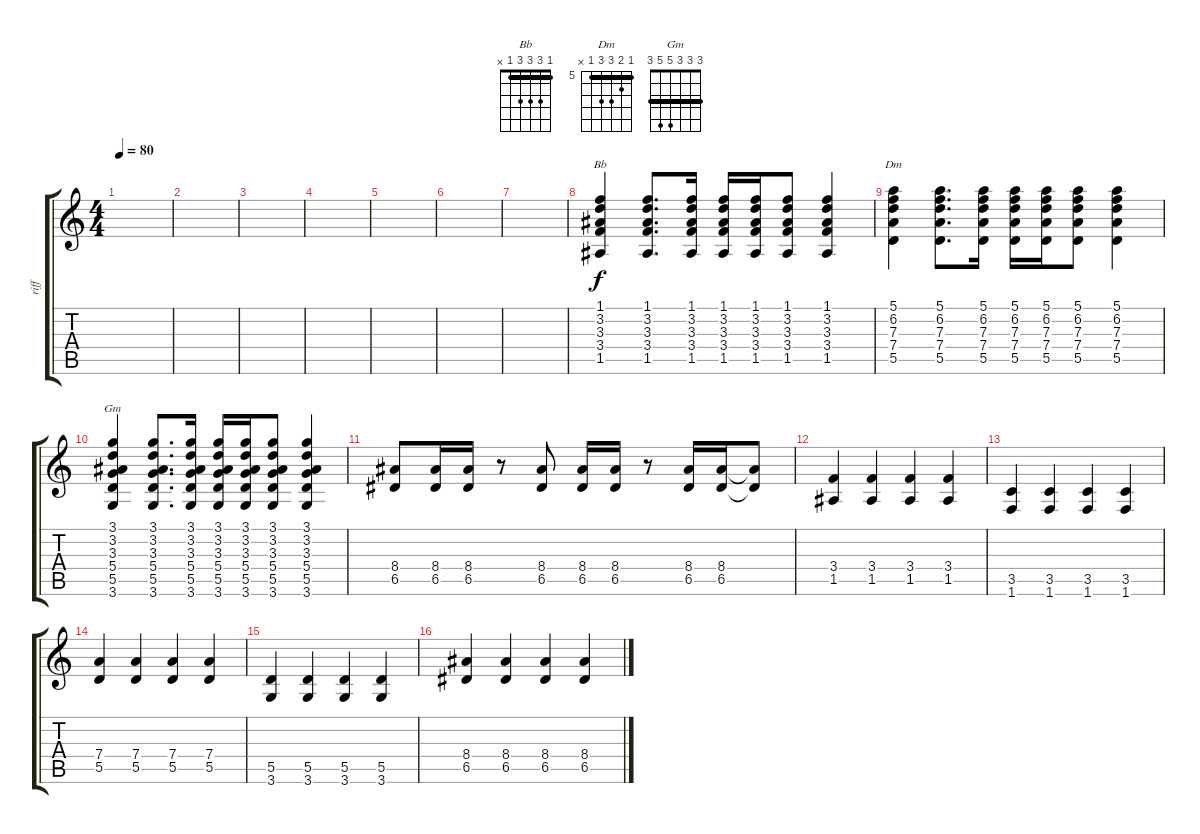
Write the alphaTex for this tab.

\track ("riff" "riff") {instrument acousticguitarsteel}
\staff {score tabs}
\tuning (E4 B3 G3 D3 A2 E2) {hide}
\chord ("Bb" 1 3 3 3 1 x) {barre 1}
\chord ("Dm" 5 6 7 7 5 x) {firstfret 5 barre 5}
\chord ("Gm" 3 3 3 5 5 3) {barre 3}
\ts (4 4)
\tempo 80
\clef g2
\ks c
|
|
|
|
|
|
|
(1.1 3.2 3.3 3.4 1.5).4{ch "Bb" instrument acousticguitarsteel} (1.1 3.2 3.3 3.4 1.5).8{d} (1.1 3.2 3.3 3.4 1.5).16 (1.1 3.2 3.3 3.4 1.5).16 (1.1 3.2 3.3 3.4 1.5).16 (1.1 3.2 3.3 3.4 1.5).8 (1.1 3.2 3.3 3.4 1.5).4 |
(5.1 6.2 7.3 7.4 5.5).4{ch "Dm"} (5.1 6.2 7.3 7.4 5.5).8{d} (5.1 6.2 7.3 7.4 5.5).16 (5.1 6.2 7.3 7.4 5.5).16 (5.1 6.2 7.3 7.4 5.5).16 (5.1 6.2 7.3 7.4 5.5).8 (5.1 6.2 7.3 7.4 5.5).4 |
(3.1 3.2 3.3 5.4 5.5 3.6).4{ch "Gm"} (3.1 3.2 3.3 5.4 5.5 3.6).8{d} (3.1 3.2 3.3 5.4 5.5 3.6).16 (3.1 3.2 3.3 5.4 5.5 3.6).16 (3.1 3.2 3.3 5.4 5.5 3.6).16 (3.1 3.2 3.3 5.4 5.5 3.6).8 (3.1 3.2 3.3 5.4 5.5 3.6).4 |
(8.4 6.5).8 (8.4 6.5).16 (8.4 6.5).16 r.8 (8.4 6.5).8 (8.4 6.5).16 (8.4 6.5).16 r.8 (8.4 6.5).16 (8.4 6.5).16 (8.4{t} 6.5{t}).8 |
(3.4 1.5).4{instrument overdrivenguitar} (3.4 1.5).4 (3.4 1.5).4 (3.4 1.5).4 |
(3.5 1.6).4 (3.5 1.6).4 (3.5 1.6).4 (3.5 1.6).4 |
(7.4 5.5).4 (7.4 5.5).4 (7.4 5.5).4 (7.4 5.5).4 |
(5.5 3.6).4 (5.5 3.6).4 (5.5 3.6).4 (5.5 3.6).4 |
(8.4 6.5).4 (8.4 6.5).4 (8.4 6.5).4 (8.4 6.5).4
